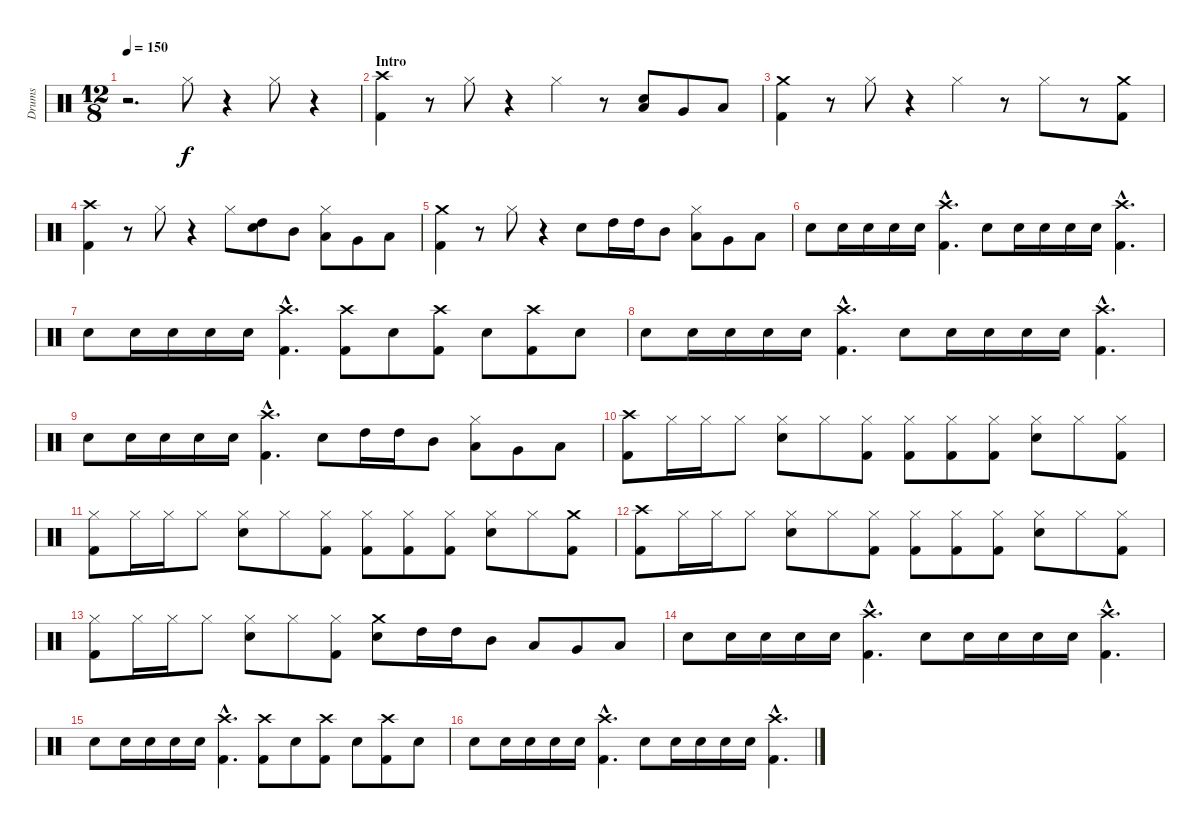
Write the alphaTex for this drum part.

\track ("Drums" "Drums") {instrument percussion}
\staff {score}
\articulation defaults
\ts (12 8)
\tempo 150
\clef neutral
\ks c
r.2{d dy f} "Hi-Hat (closed)".8 r.4 "Hi-Hat (closed)".8 r.4 |
\section ("" "Intro")
("Crash high (hit)" "Kick (hit) 2").4 r.8 "Hi-Hat (closed)".8 r.4 "Hi-Hat (closed)".4 r.8 ("Low Tom (hit)" "Electric Snare (hit)").8 "Very Low Tom (hit)".8 "Low Floor Tom (hit)".8 |
("Crash medium (hit)" "Kick (hit) 2").4 r.8 "Hi-Hat (closed)".8 r.4 "Hi-Hat (closed)".4 r.8 "Hi-Hat (closed)".8 r.8 ("Crash medium (hit)" "Kick (hit) 2").8 |
("Crash high (hit)" "Kick (hit) 2").4 r.8 "Hi-Hat (closed)".8 r.4 "Hi-Hat (closed)".8 ("High Tom (hit)" "Electric Snare (hit)").8 "Mid Tom (hit)".8 ("Low Tom (hit)" "Hi-Hat (closed)").8 "Very Low Tom (hit)".8 "Low Floor Tom (hit)".8 |
("Crash medium (hit)" "Kick (hit) 2").4 r.8 "Hi-Hat (closed)".8 r.4 "Electric Snare (hit)".8 "High Tom (hit)".16 "High Tom (hit)".16 "Mid Tom (hit)".8 ("Low Tom (hit)" "Hi-Hat (closed)").8 "Very Low Tom (hit)".8 "Low Floor Tom (hit)".8 |
"Electric Snare (hit)".8 "Electric Snare (hit)".16 "Electric Snare (hit)".16 "Electric Snare (hit)".16 "Electric Snare (hit)".16 ("Crash high (hit)"{hac} "Kick (hit) 2"{hac}).4{d} "Electric Snare (hit)".8 "Electric Snare (hit)".16 "Electric Snare (hit)".16 "Electric Snare (hit)".16 "Electric Snare (hit)".16 ("Crash high (hit)"{hac} "Kick (hit) 2"{hac}).4{d} |
"Electric Snare (hit)".8 "Electric Snare (hit)".16 "Electric Snare (hit)".16 "Electric Snare (hit)".16 "Electric Snare (hit)".16 ("Crash high (hit)"{hac} "Kick (hit) 2"{hac}).4{d} ("Crash high (hit)" "Kick (hit) 2").8 "Electric Snare (hit)".8 ("Crash high (hit)" "Kick (hit) 2").8 "Electric Snare (hit)".8 ("Crash high (hit)" "Kick (hit) 2").8 "Electric Snare (hit)".8 |
"Electric Snare (hit)".8 "Electric Snare (hit)".16 "Electric Snare (hit)".16 "Electric Snare (hit)".16 "Electric Snare (hit)".16 ("Crash high (hit)"{hac} "Kick (hit) 2"{hac}).4{d} "Electric Snare (hit)".8 "Electric Snare (hit)".16 "Electric Snare (hit)".16 "Electric Snare (hit)".16 "Electric Snare (hit)".16 ("Crash high (hit)"{hac} "Kick (hit) 2"{hac}).4{d} |
"Electric Snare (hit)".8 "Electric Snare (hit)".16 "Electric Snare (hit)".16 "Electric Snare (hit)".16 "Electric Snare (hit)".16 ("Crash high (hit)"{hac} "Kick (hit) 2"{hac}).4{d} "Electric Snare (hit)".8 "High Tom (hit)".16 "High Tom (hit)".16 "Mid Tom (hit)".8 ("Low Tom (hit)" "Hi-Hat (closed)").8 "Very Low Tom (hit)".8 "Low Floor Tom (hit)".8 |
("Crash high (hit)" "Kick (hit) 2").8 "Hi-Hat (closed)".16 "Hi-Hat (closed)".16 "Hi-Hat (closed)".8 ("Electric Snare (hit)" "Hi-Hat (closed)").8 "Hi-Hat (closed)".8 ("Hi-Hat (closed)" "Kick (hit) 2").8 ("Hi-Hat (closed)" "Kick (hit) 2").8 ("Hi-Hat (closed)" "Kick (hit) 2").8 ("Hi-Hat (closed)" "Kick (hit) 2").8 ("Electric Snare (hit)" "Hi-Hat (closed)").8 "Hi-Hat (closed)".8 ("Hi-Hat (closed)" "Kick (hit) 2").8 |
("Hi-Hat (closed)" "Kick (hit) 2").8 "Hi-Hat (closed)".16 "Hi-Hat (closed)".16 "Hi-Hat (closed)".8 ("Electric Snare (hit)" "Hi-Hat (closed)").8 "Hi-Hat (closed)".8 ("Hi-Hat (closed)" "Kick (hit) 2").8 ("Hi-Hat (closed)" "Kick (hit) 2").8 ("Hi-Hat (closed)" "Kick (hit) 2").8 ("Hi-Hat (closed)" "Kick (hit) 2").8 ("Electric Snare (hit)" "Hi-Hat (closed)").8 "Hi-Hat (closed)".8 ("Crash medium (hit)" "Kick (hit) 2").8 |
("Crash high (hit)" "Kick (hit) 2").8 "Hi-Hat (closed)".16 "Hi-Hat (closed)".16 "Hi-Hat (closed)".8 ("Electric Snare (hit)" "Hi-Hat (closed)").8 "Hi-Hat (closed)".8 ("Hi-Hat (closed)" "Kick (hit) 2").8 ("Hi-Hat (closed)" "Kick (hit) 2").8 ("Hi-Hat (closed)" "Kick (hit) 2").8 ("Hi-Hat (closed)" "Kick (hit) 2").8 ("Electric Snare (hit)" "Hi-Hat (closed)").8 "Hi-Hat (closed)".8 ("Hi-Hat (closed)" "Kick (hit) 2").8 |
("Hi-Hat (closed)" "Kick (hit) 2").8 "Hi-Hat (closed)".16 "Hi-Hat (closed)".16 "Hi-Hat (closed)".8 ("Electric Snare (hit)" "Hi-Hat (closed)").8 "Hi-Hat (closed)".8 ("Hi-Hat (closed)" "Kick (hit) 2").8 ("Crash medium (hit)" "Electric Snare (hit)").8 "High Tom (hit)".16 "High Tom (hit)".16 "Mid Tom (hit)".8 "Low Tom (hit)".8 "Very Low Tom (hit)".8 "Low Floor Tom (hit)".8 |
"Electric Snare (hit)".8 "Electric Snare (hit)".16 "Electric Snare (hit)".16 "Electric Snare (hit)".16 "Electric Snare (hit)".16 ("Crash high (hit)"{hac} "Kick (hit) 2"{hac}).4{d} "Electric Snare (hit)".8 "Electric Snare (hit)".16 "Electric Snare (hit)".16 "Electric Snare (hit)".16 "Electric Snare (hit)".16 ("Crash high (hit)"{hac} "Kick (hit) 2"{hac}).4{d} |
"Electric Snare (hit)".8 "Electric Snare (hit)".16 "Electric Snare (hit)".16 "Electric Snare (hit)".16 "Electric Snare (hit)".16 ("Crash high (hit)"{hac} "Kick (hit) 2"{hac}).4{d} ("Crash high (hit)" "Kick (hit) 2").8 "Electric Snare (hit)".8 ("Crash high (hit)" "Kick (hit) 2").8 "Electric Snare (hit)".8 ("Crash high (hit)" "Kick (hit) 2").8 "Electric Snare (hit)".8 |
"Electric Snare (hit)".8 "Electric Snare (hit)".16 "Electric Snare (hit)".16 "Electric Snare (hit)".16 "Electric Snare (hit)".16 ("Crash high (hit)"{hac} "Kick (hit) 2"{hac}).4{d} "Electric Snare (hit)".8 "Electric Snare (hit)".16 "Electric Snare (hit)".16 "Electric Snare (hit)".16 "Electric Snare (hit)".16 ("Crash high (hit)"{hac} "Kick (hit) 2"{hac}).4{d}
